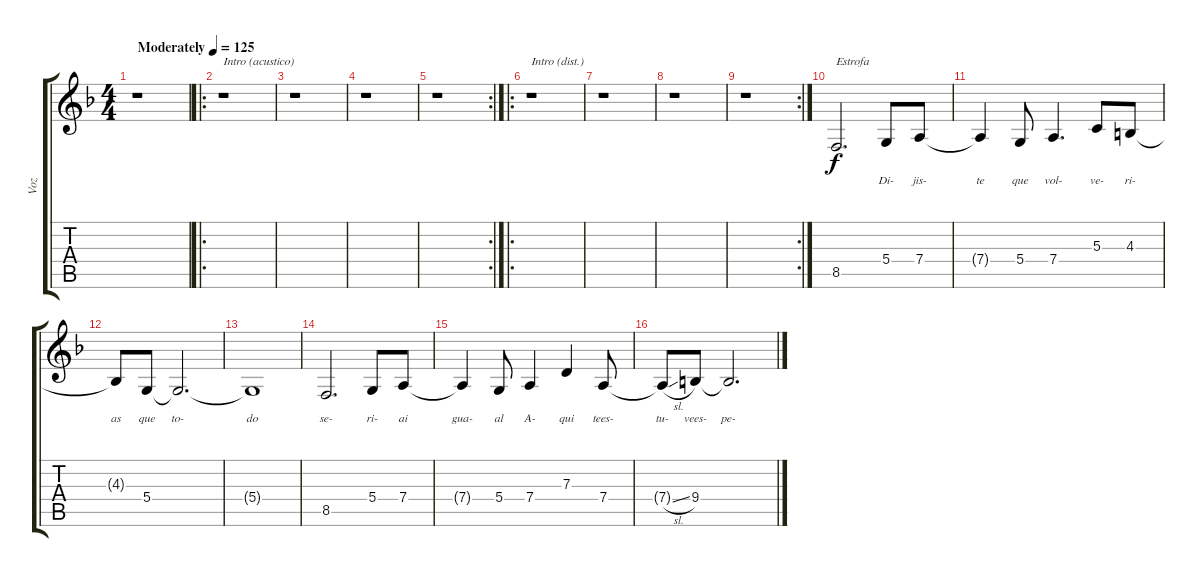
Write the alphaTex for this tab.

\track ("Voz" "Voz") {instrument flute}
\staff {score tabs}
\tuning (E4 B3 G3 D3 A2 E2) {hide}
\ts (4 4)
\tempo (125 "Moderately")
\clef g2
\ks f
r.1{dy f instrument flute} |
\ro
r.1{txt "Intro (acustico)"} |
r.1 |
r.1 |
\rc 2
r.1 |
\ro
r.1{txt "Intro (dist.)"} |
r.1 |
r.1 |
\rc 2
r.1 |
8.5.2{d txt "Estrofa" lyrics (0 "") lyrics (1 "") lyrics (2 "") lyrics (3 "") lyrics (4 "")} 5.4.8{lyrics (0 "Di-") lyrics (1 "") lyrics (2 "") lyrics (3 "") lyrics (4 "")} 7.4.8{lyrics (0 "jis-") lyrics (1 "") lyrics (2 "") lyrics (3 "") lyrics (4 "")} |
7.4{t}.4{lyrics (0 "te") lyrics (1 "") lyrics (2 "") lyrics (3 "") lyrics (4 "")} 5.4.8{lyrics (0 "que") lyrics (1 "") lyrics (2 "") lyrics (3 "") lyrics (4 "")} 7.4.4{d lyrics (0 "vol-") lyrics (1 "") lyrics (2 "") lyrics (3 "") lyrics (4 "")} 5.3.8{lyrics (0 "ve-") lyrics (1 "") lyrics (2 "") lyrics (3 "") lyrics (4 "")} 4.3.8{lyrics (0 "ri-") lyrics (1 "") lyrics (2 "") lyrics (3 "") lyrics (4 "")} |
4.3{t}.8{lyrics (0 "as") lyrics (1 "") lyrics (2 "") lyrics (3 "") lyrics (4 "")} 5.4.8{lyrics (0 "que") lyrics (1 "") lyrics (2 "") lyrics (3 "") lyrics (4 "")} 5.4{t}.2{d lyrics (0 "to-") lyrics (1 "") lyrics (2 "") lyrics (3 "") lyrics (4 "")} |
5.4{t}.1{lyrics (0 "do") lyrics (1 "") lyrics (2 "") lyrics (3 "") lyrics (4 "")} |
8.5.2{d lyrics (0 "se-") lyrics (1 "") lyrics (2 "") lyrics (3 "") lyrics (4 "")} 5.4.8{lyrics (0 "ri-") lyrics (1 "") lyrics (2 "") lyrics (3 "") lyrics (4 "")} 7.4.8{lyrics (0 "ai") lyrics (1 "") lyrics (2 "") lyrics (3 "") lyrics (4 "")} |
7.4{t}.4{lyrics (0 "gua-") lyrics (1 "") lyrics (2 "") lyrics (3 "") lyrics (4 "")} 5.4.8{lyrics (0 "al") lyrics (1 "") lyrics (2 "") lyrics (3 "") lyrics (4 "")} 7.4.4{lyrics (0 "A-") lyrics (1 "") lyrics (2 "") lyrics (3 "") lyrics (4 "")} 7.3.4{lyrics (0 "qui") lyrics (1 "") lyrics (2 "") lyrics (3 "") lyrics (4 "")} 7.4.8{lyrics (0 "tees-") lyrics (1 "") lyrics (2 "") lyrics (3 "") lyrics (4 "")} |
7.4{sl t}.8{lyrics (0 "tu-") lyrics (1 "") lyrics (2 "") lyrics (3 "") lyrics (4 "")} 9.4.8{lyrics (0 "vees-") lyrics (1 "") lyrics (2 "") lyrics (3 "") lyrics (4 "")} 9.4{t}.2{d lyrics (0 "pe-") lyrics (1 "") lyrics (2 "") lyrics (3 "") lyrics (4 "")}
